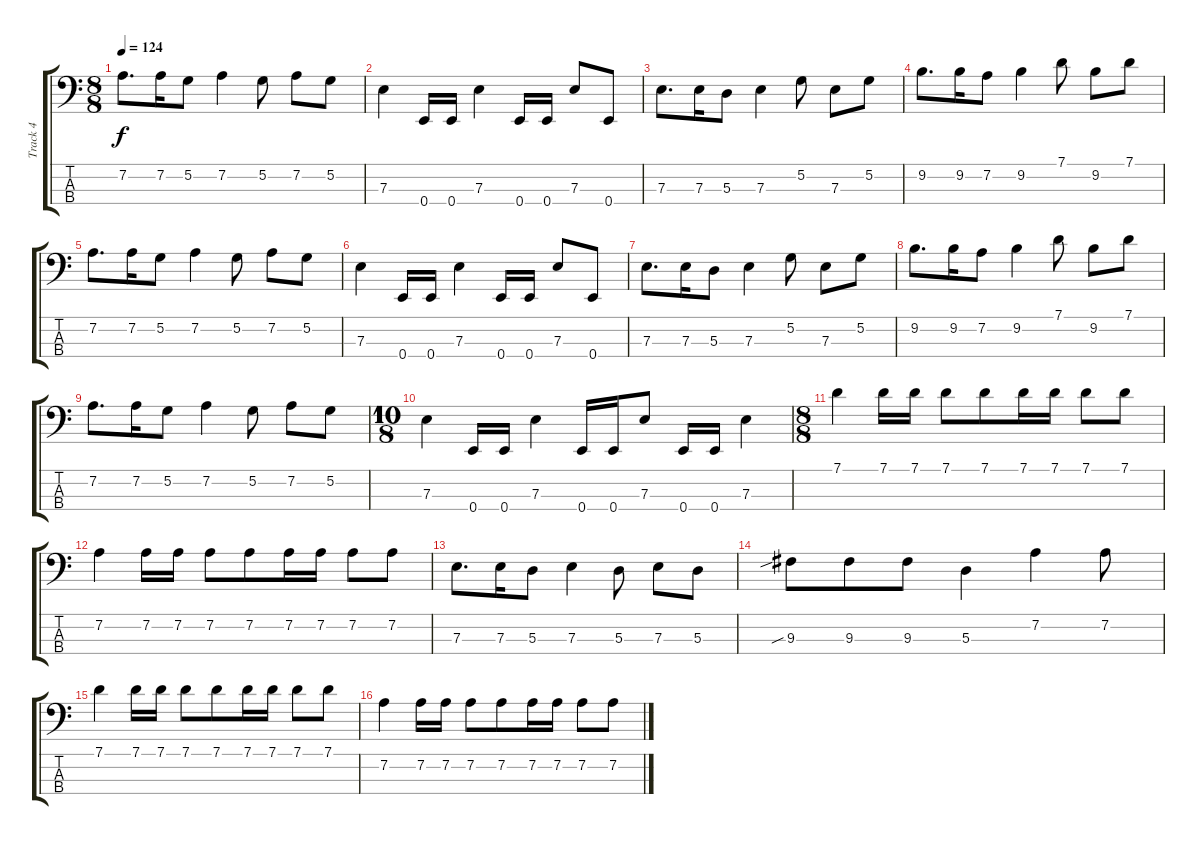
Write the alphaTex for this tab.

\track ("Track 4" "Track 4") {instrument electricbassfinger bank 115}
\staff {score tabs}
\tuning (G2 D2 A1 E1) {hide}
\ts (8 8)
\tempo 124
\clef f4
\ks c
7.2.8{d dy f} 7.2.16 5.2.8 7.2.4 5.2.8 7.2.8 5.2.8 |
7.3.4 0.4.16 0.4.16 7.3.4 0.4.16 0.4.16 7.3.8 0.4.8 |
7.3.8{d} 7.3.16 5.3.8 7.3.4 5.2.8 7.3.8 5.2.8 |
9.2.8{d} 9.2.16 7.2.8 9.2.4 7.1.8 9.2.8 7.1.8 |
7.2.8{d} 7.2.16 5.2.8 7.2.4 5.2.8 7.2.8 5.2.8 |
7.3.4 0.4.16 0.4.16 7.3.4 0.4.16 0.4.16 7.3.8 0.4.8 |
7.3.8{d} 7.3.16 5.3.8 7.3.4 5.2.8 7.3.8 5.2.8 |
9.2.8{d} 9.2.16 7.2.8 9.2.4 7.1.8 9.2.8 7.1.8 |
7.2.8{d} 7.2.16 5.2.8 7.2.4 5.2.8 7.2.8 5.2.8 |
\ts (10 8)
7.3.4 0.4.16 0.4.16 7.3.4 0.4.16 0.4.16 7.3.8 0.4.16 0.4.16 7.3.4 |
\ts (8 8)
7.1.4 7.1.16 7.1.16 7.1.8 7.1.8 7.1.16 7.1.16 7.1.8 7.1.8 |
7.2.4 7.2.16 7.2.16 7.2.8 7.2.8 7.2.16 7.2.16 7.2.8 7.2.8 |
7.3.8{d} 7.3.16 5.3.8 7.3.4 5.3.8 7.3.8 5.3.8 |
9.3{sib}.8 9.3.8 9.3.8 5.3.4 7.2.4 7.2.8 |
7.1.4 7.1.16 7.1.16 7.1.8 7.1.8 7.1.16 7.1.16 7.1.8 7.1.8 |
7.2.4 7.2.16 7.2.16 7.2.8 7.2.8 7.2.16 7.2.16 7.2.8 7.2.8
